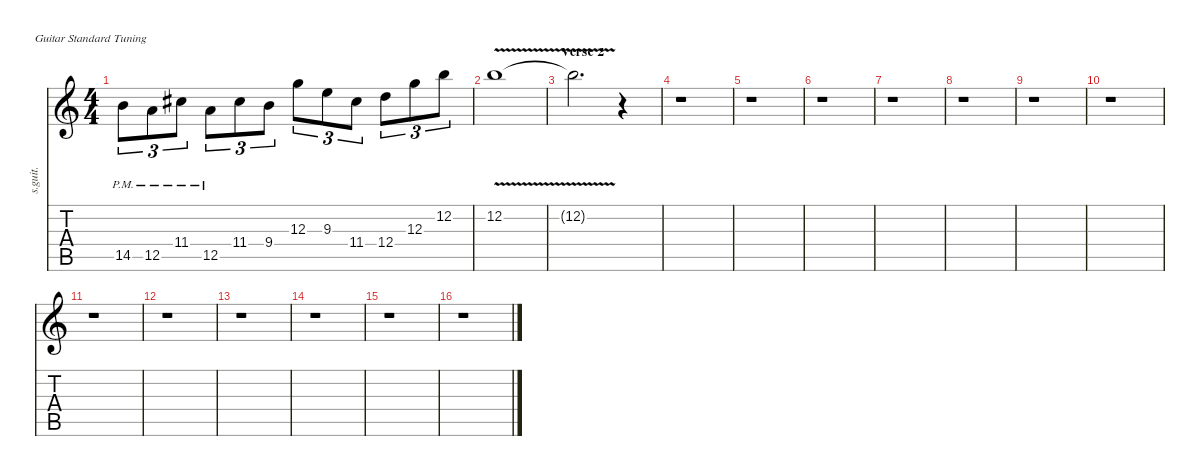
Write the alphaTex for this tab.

\defaultSystemsLayout 4
\hideDynamics
\bracketExtendMode nobrackets
\track ("James Hetfield (Harmony)" "s.guit.") {instrument distortionguitar}
\staff {score tabs}
\tuning (E4 B3 G3 D3 A2 E2)
\ts (4 4)
\tempo (118 hide)
\clef g2
\ks c
14.5{pm}.8{tu (3 2) lyrics (0 "") lyrics (1 "") lyrics (2 "") lyrics (3 "") lyrics (4 "") dy f} 12.5{pm}.8{tu (3 2) lyrics (0 "") lyrics (1 "") lyrics (2 "") lyrics (3 "") lyrics (4 "")} 11.4{pm acc #}.8{tu (3 2) lyrics (0 "") lyrics (1 "") lyrics (2 "") lyrics (3 "") lyrics (4 "")} 12.5{pm}.8{tu (3 2) lyrics (0 "") lyrics (1 "") lyrics (2 "") lyrics (3 "") lyrics (4 "")} 11.4{acc #}.8{tu (3 2) lyrics (0 "") lyrics (1 "") lyrics (2 "") lyrics (3 "") lyrics (4 "")} 9.4.8{tu (3 2) lyrics (0 "") lyrics (1 "") lyrics (2 "") lyrics (3 "") lyrics (4 "")} 12.3.8{tu (3 2) lyrics (0 "") lyrics (1 "") lyrics (2 "") lyrics (3 "") lyrics (4 "")} 9.3.8{tu (3 2) lyrics (0 "") lyrics (1 "") lyrics (2 "") lyrics (3 "") lyrics (4 "")} 11.4{acc #}.8{tu (3 2) lyrics (0 "") lyrics (1 "") lyrics (2 "") lyrics (3 "") lyrics (4 "")} 12.4.8{tu (3 2) lyrics (0 "") lyrics (1 "") lyrics (2 "") lyrics (3 "") lyrics (4 "")} 12.3.8{tu (3 2) lyrics (0 "") lyrics (1 "") lyrics (2 "") lyrics (3 "") lyrics (4 "")} 12.2.8{tu (3 2) lyrics (0 "") lyrics (1 "") lyrics (2 "") lyrics (3 "") lyrics (4 "")} |
12.2{v}.1{lyrics (0 "") lyrics (1 "") lyrics (2 "") lyrics (3 "") lyrics (4 "")} |
\section ("" "Verse 2")
12.2{v t}.2{d lyrics (0 "") lyrics (1 "") lyrics (2 "") lyrics (3 "") lyrics (4 "")} r.4 |
r.1 |
r.1 |
r.1 |
r.1 |
r.1 |
r.1 |
r.1 |
r.1 |
r.1 |
r.1 |
r.1 |
r.1 |
r.1
